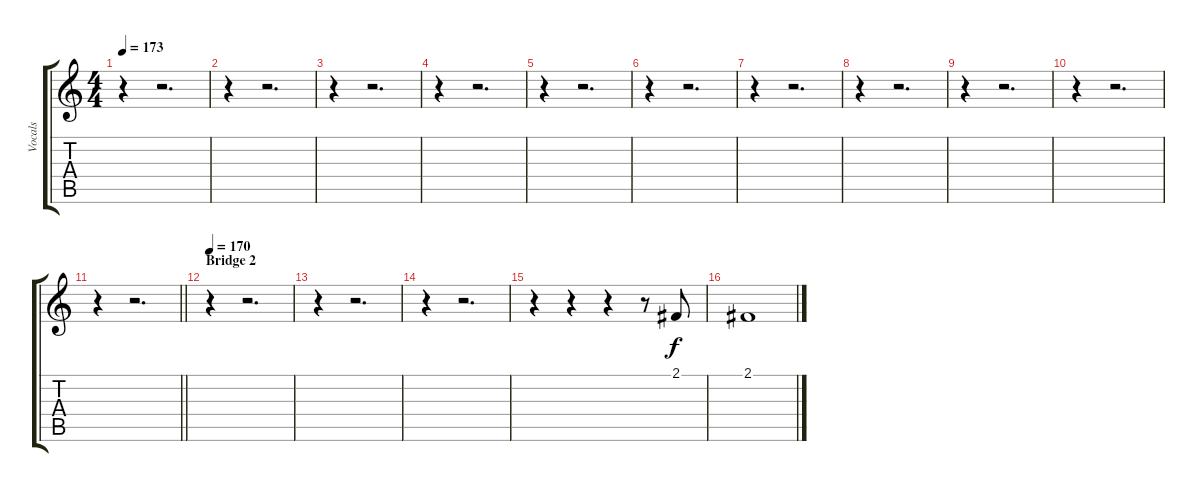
\track ("Vocals" "Vocals") {instrument altosax}
\staff {score tabs}
\tuning (E4 B3 G3 D3 A2 E2) {hide}
\ts (4 4)
\tempo 173
\clef g2
\ks c
r.4{dy f} r.2{d} |
r.4 r.2{d} |
r.4 r.2{d} |
r.4 r.2{d} |
r.4 r.2{d} |
r.4 r.2{d} |
r.4 r.2{d} |
r.4 r.2{d} |
r.4 r.2{d} |
r.4 r.2{d} |
\barLineRight lightlight
r.4 r.2{d} |
\section ("" "Bridge 2")
\tempo 170
r.4 r.2{d} |
r.4 r.2{d} |
r.4 r.2{d} |
r.4 r.4 r.4 r.8 2.1.8 |
2.1.1
